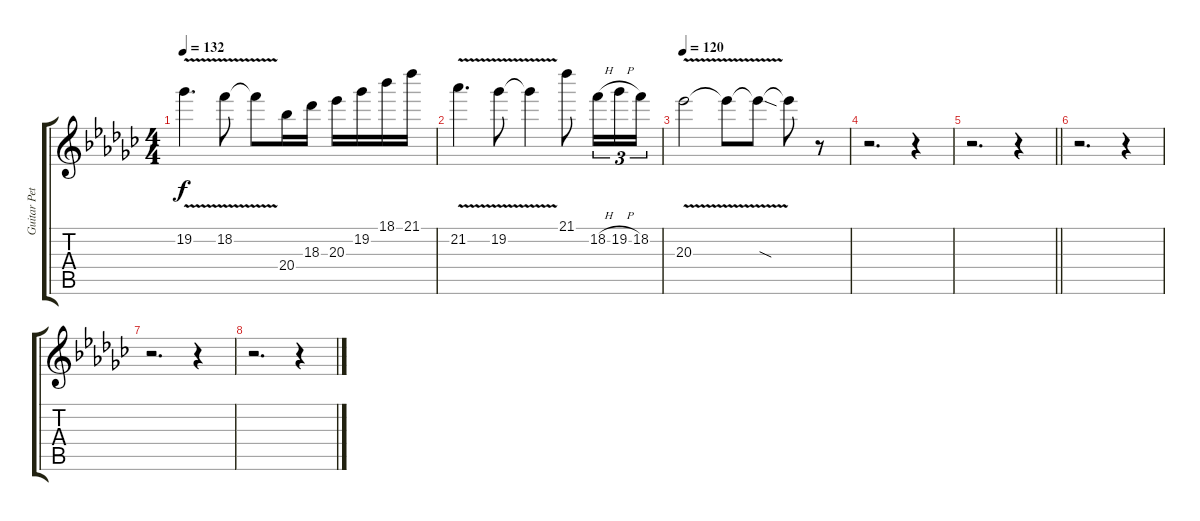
\track ("Guitar Petrucci" "Guitar Pet") {instrument distortionguitar}
\staff {score tabs}
\tuning (E4 B3 G3 D3 A2 E2) {hide}
\ts (4 4)
\tempo 132
\clef g2
\ks gb
19.2{v}.4{d dy f} 18.2{v}.8 18.2{v t}.8 20.4.16 18.3.16 20.3.16 19.2.16 18.1.16 21.1.16 |
21.2{v}.4{d} 19.2{v}.8 19.2{v t}.4 21.1.8 18.2{h}.16{tu (3 2)} 19.2{h}.16{tu (3 2)} 18.2.16{tu (3 2)} |
\tempo 120
20.3{v}.2 20.3{v t}.8 20.3{sod t}.8 20.3{t}.8 r.8 |
r.2{d} r.4 |
\barLineRight lightlight
r.2{d} r.4 |
r.2{d} r.4 |
r.2{d} r.4 |
r.2{d} r.4
